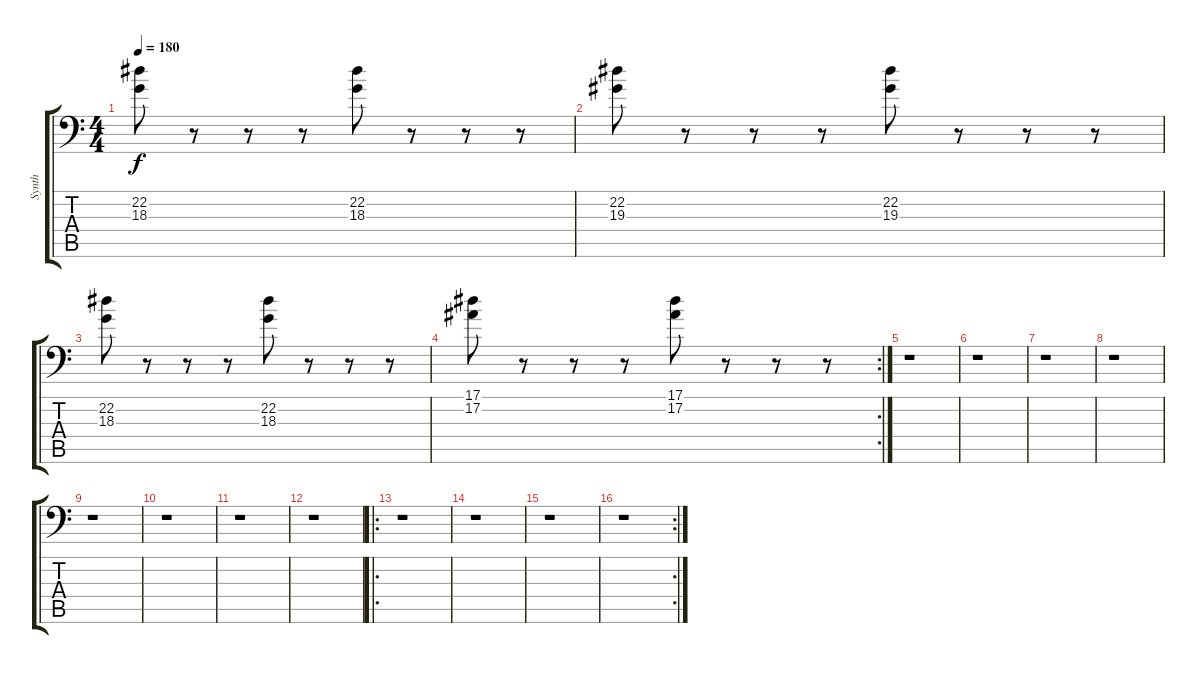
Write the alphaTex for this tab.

\track ("Synth" "Synth") {instrument synthstrings2}
\staff {score tabs}
\tuning (Bb3 F3 Db3 Ab2 Eb2 Bb1) {hide}
\ts (4 4)
\tempo 180
\clef f4
\ks c
(22.2 18.3).8{dy f} r.8 r.8 r.8 (22.2 18.3).8 r.8 r.8 r.8 |
(22.2 19.3).8 r.8 r.8 r.8 (22.2 19.3).8 r.8 r.8 r.8 |
(22.2 18.3).8 r.8 r.8 r.8 (22.2 18.3).8 r.8 r.8 r.8 |
\rc 2
(17.1 17.2).8 r.8 r.8 r.8 (17.1 17.2).8 r.8 r.8 r.8 |
r.1 |
r.1 |
r.1 |
r.1 |
r.1 |
r.1 |
r.1 |
r.1 |
\ro
r.1 |
r.1 |
r.1 |
\rc 2
r.1
